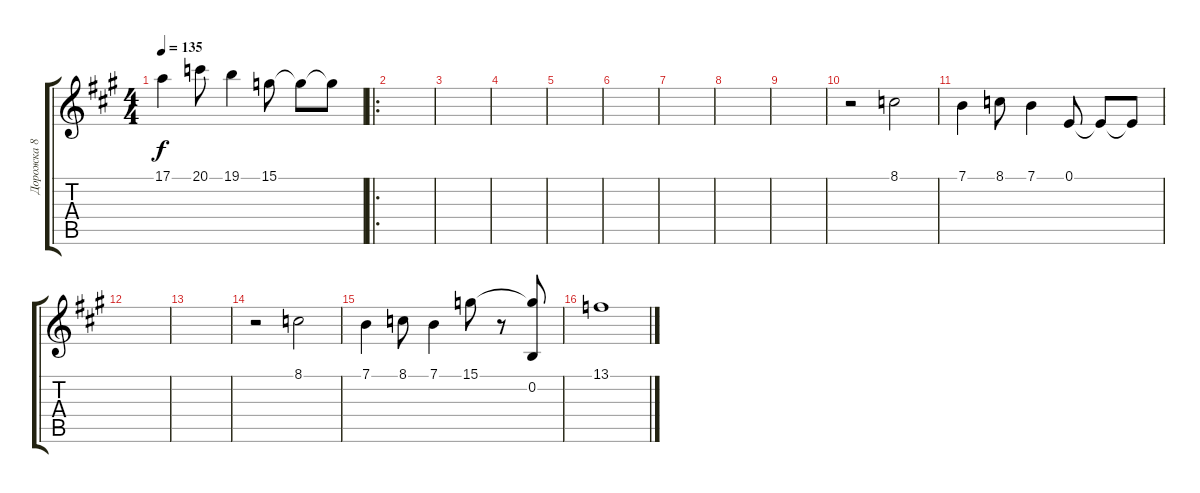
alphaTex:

\track ("Дорожка 8" "Дорожка 8") {instrument whistle}
\staff {score tabs}
\tuning (E4 B3 G3 D3 A2 E2) {hide}
\ts (4 4)
\tempo 135
\clef g2
\ks a
17.1.4{dy f} 20.1.8 19.1.4 15.1.8 15.1{t}.8 15.1{t}.8 |
\ro
|
|
|
|
|
|
|
|
r.2 8.1.2 |
7.1.4 8.1.8 7.1.4 0.1.8 0.1{t}.8 0.1{t}.8 |
|
|
r.2 8.1.2 |
7.1.4 8.1.8 7.1.4 15.1.8 r.8 (15.1{t} 0.2).8 |
13.1.1
